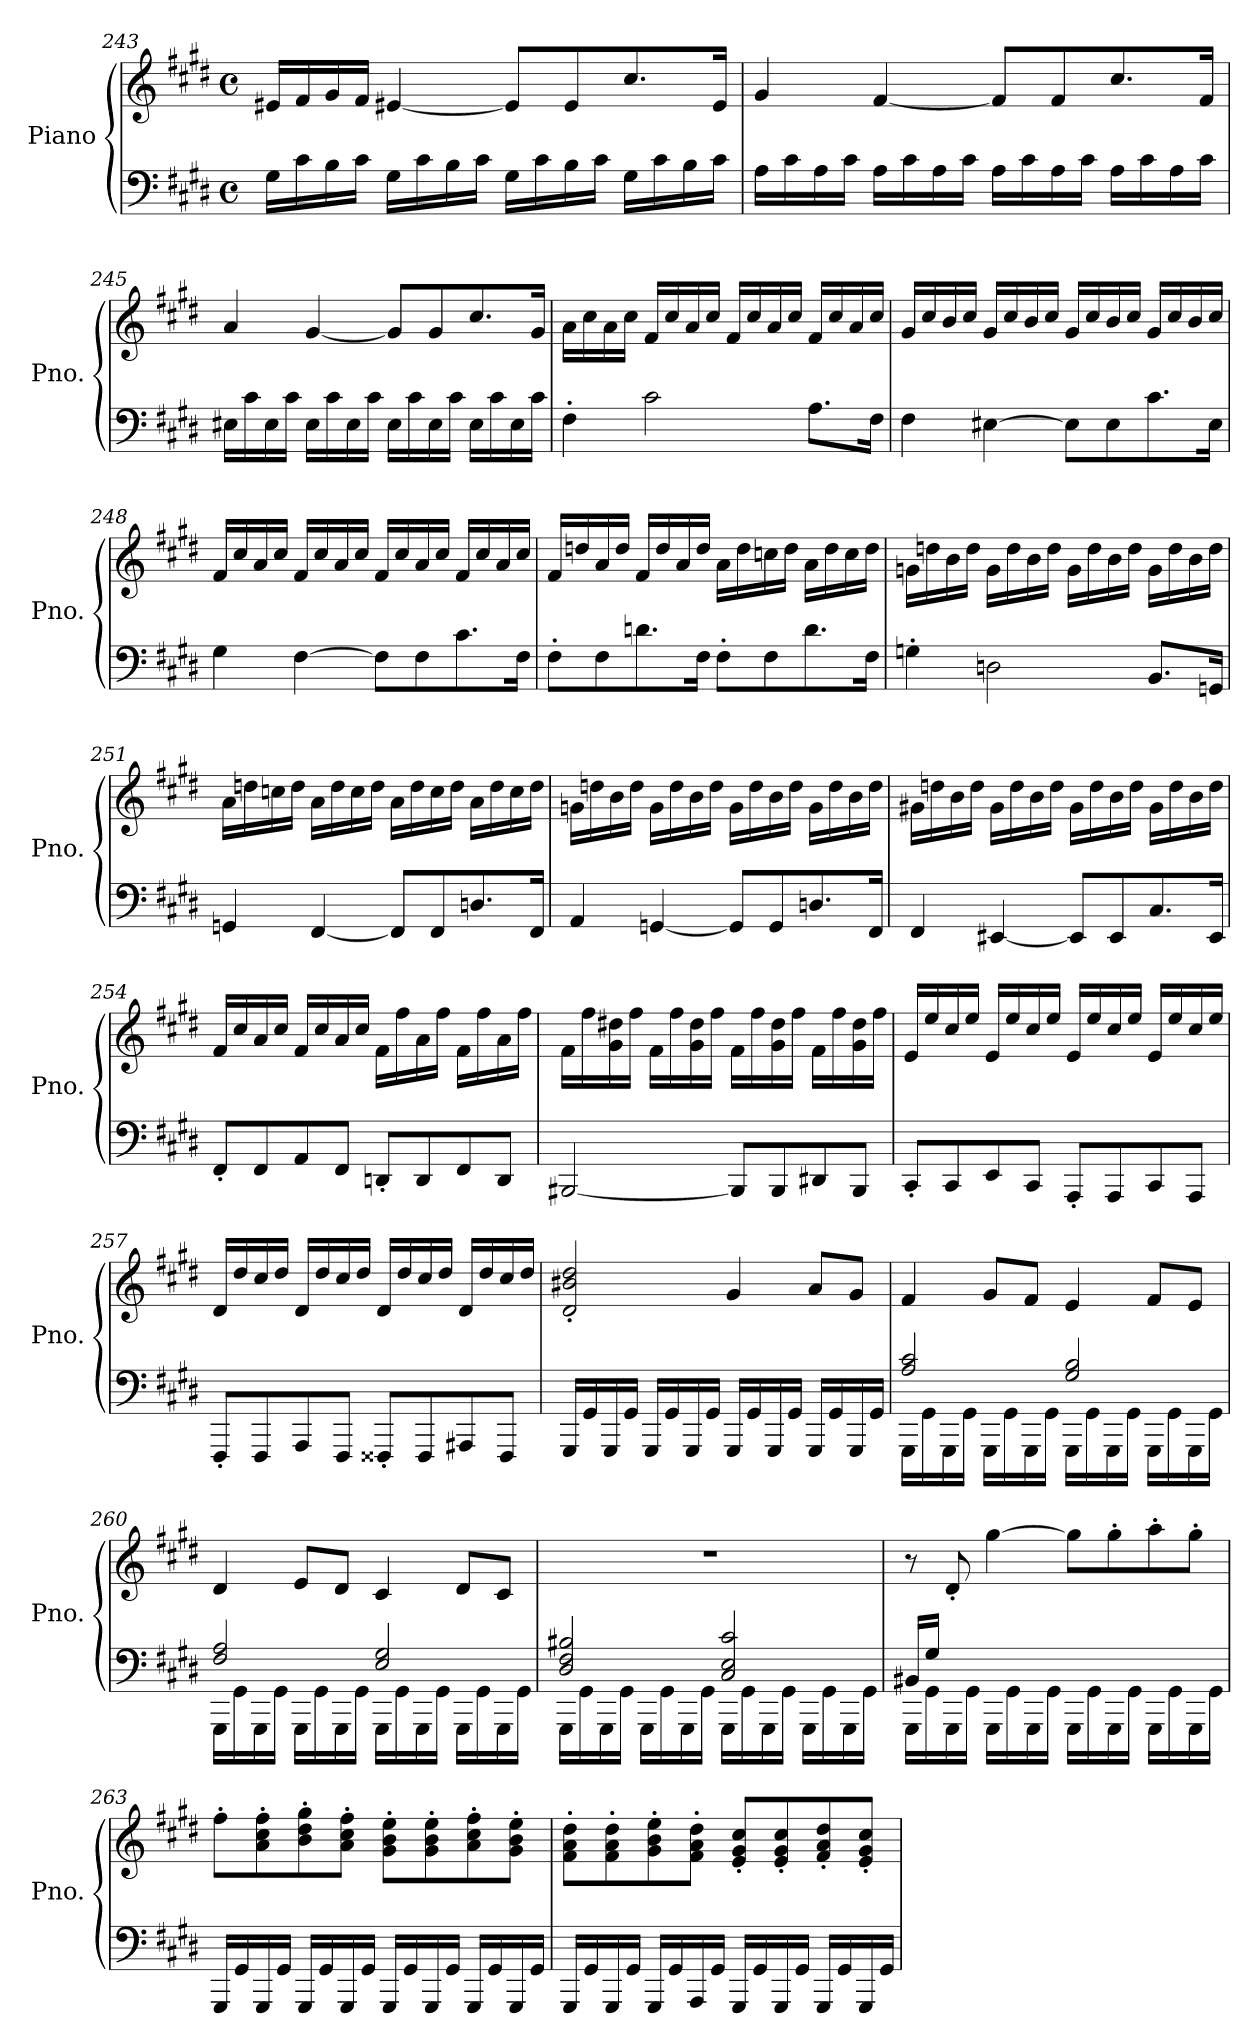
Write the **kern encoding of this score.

**kern	**kern
*part1	*part1
*staff2	*staff1
*I"Piano	*
*I'Pno.	*
*clefF4	*clefG2
*k[f#c#g#d#]	*k[f#c#g#d#]
*M4/4	*M4/4
*met(c)	*met(c)
=243	=243
16G#\LL	16e#X/LL
16c#\	16f#/
16B\	16g#/
16c#\JJ	16f#/JJ
16G#\LL	[4e#X/
16c#\	.
16B\	.
16c#\JJ	.
16G#\LL	8e#/L]
16c#\	.
16B\	8e#/
16c#\JJ	.
16G#\LL	8.cc#/
16c#\	.
16B\	.
16c#\JJ	16e#/Jk
!!LO:LB:g=z
=244	=244
16A\LL	4g#/
16c#\	.
16A\	.
16c#\JJ	.
16A\LL	[4f#/
16c#\	.
16A\	.
16c#\JJ	.
16A\LL	8f#/L]
16c#\	.
16A\	8f#/
16c#\JJ	.
16A\LL	8.cc#/
16c#\	.
16A\	.
16c#\JJ	16f#/Jk
=245	=245
16E#X\LL	4a/
16c#\	.
16E#\	.
16c#\JJ	.
16E#\LL	[4g#/
16c#\	.
16E#\	.
16c#\JJ	.
16E#\LL	8g#/L]
16c#\	.
16E#\	8g#/
16c#\JJ	.
16E#\LL	8.cc#/
16c#\	.
16E#\	.
16c#\JJ	16g#/Jk
!!LO:PB:g=z
=246	=246
4F#'\	16a\LL
.	16cc#\
.	16a\
.	16cc#\JJ
2c#\	16f#/LL
.	16cc#/
.	16a/
.	16cc#/JJ
.	16f#/LL
.	16cc#/
.	16a/
.	16cc#/JJ
8.A\L	16f#/LL
.	16cc#/
.	16a/
16F#\Jk	16cc#/JJ
=247	=247
4F#\	16g#/LL
.	16cc#/
.	16b/
.	16cc#/JJ
[4E#X\	16g#/LL
.	16cc#/
.	16b/
.	16cc#/JJ
8E#\L]	16g#/LL
.	16cc#/
8E#\	16b/
.	16cc#/JJ
8.c#\	16g#/LL
.	16cc#/
.	16b/
16E#\Jk	16cc#/JJ
!!LO:LB:g=z
=248	=248
4G#\	16f#/LL
.	16cc#/
.	16a/
.	16cc#/JJ
[4F#\	16f#/LL
.	16cc#/
.	16a/
.	16cc#/JJ
8F#\L]	16f#/LL
.	16cc#/
8F#\	16a/
.	16cc#/JJ
8.c#\	16f#/LL
.	16cc#/
.	16a/
16F#\Jk	16cc#/JJ
=249	=249
8F#'\L	16f#/LL
.	16ddn/
8F#\	16a/
.	16dd/JJ
8.dn\	16f#/LL
.	16dd/
.	16a/
16F#\Jk	16dd/JJ
8F#'\L	16a\LL
.	16dd\
8F#\	16ccn\
.	16dd\JJ
8.d\	16a\LL
.	16dd\
.	16cc\
16F#\Jk	16dd\JJ
!!LO:LB:g=z
=250	=250
4Gn'\	16gn\LL
.	16ddn\
.	16b\
.	16dd\JJ
2Dn\	16g\LL
.	16dd\
.	16b\
.	16dd\JJ
.	16g\LL
.	16dd\
.	16b\
.	16dd\JJ
8.BB/L	16g\LL
.	16dd\
.	16b\
16GGn/Jk	16dd\JJ
=251	=251
4GGn/	16a\LL
.	16ddn\
.	16ccn\
.	16dd\JJ
[4FF#/	16a\LL
.	16dd\
.	16cc\
.	16dd\JJ
8FF#/L]	16a\LL
.	16dd\
8FF#/	16cc\
.	16dd\JJ
8.Dn/	16a\LL
.	16dd\
.	16cc\
16FF#/Jk	16dd\JJ
!!LO:LB:g=z
=252	=252
4AA/	16gn\LL
.	16ddn\
.	16b\
.	16dd\JJ
[4GGn/	16g\LL
.	16dd\
.	16b\
.	16dd\JJ
8GG/L]	16g\LL
.	16dd\
8GG/	16b\
.	16dd\JJ
8.Dn/	16g\LL
.	16dd\
.	16b\
16FF#/Jk	16dd\JJ
=253	=253
4FF#/	16g#X\LL
.	16ddn\
.	16b\
.	16dd\JJ
[4EE#X/	16g#\LL
.	16dd\
.	16b\
.	16dd\JJ
8EE#/L]	16g#\LL
.	16dd\
8EE#/	16b\
.	16dd\JJ
8.C#/	16g#\LL
.	16dd\
.	16b\
16EE#/Jk	16dd\JJ
!!LO:LB:g=z
=254	=254
8FF#'/L	16f#/LL
.	16cc#/
8FF#/	16a/
.	16cc#/JJ
8AA/	16f#/LL
.	16cc#/
8FF#/J	16a/
.	16cc#/JJ
8DDn'/L	16f#\LL
.	16ff#\
8DD/	16a\
.	16ff#\JJ
8FF#/	16f#\LL
.	16ff#\
8DD/J	16a\
.	16ff#\JJ
=255	=255
[2BBB#X/	16f#\LL
.	16ff#\
.	16g#\ 16dd#X\
.	16ff#\JJ
.	16f#\LL
.	16ff#\
.	16g#\ 16dd#\
.	16ff#\JJ
8BBB#/L]	16f#\LL
.	16ff#\
8BBB#/	16g#\ 16dd#\
.	16ff#\JJ
8DD#X/	16f#\LL
.	16ff#\
8BBB#/J	16g#\ 16dd#\
.	16ff#\JJ
!!LO:LB:g=z
=256	=256
8CC#'/L	16e/LL
.	16ee/
8CC#/	16cc#/
.	16ee/JJ
8EE/	16e/LL
.	16ee/
8CC#/J	16cc#/
.	16ee/JJ
8AAA'/L	16e/LL
.	16ee/
8AAA/	16cc#/
.	16ee/JJ
8CC#/	16e/LL
.	16ee/
8AAA/J	16cc#/
.	16ee/JJ
=257	=257
8FFF#'/L	16d#/LL
.	16dd#/
8FFF#/	16cc#/
.	16dd#/JJ
8AAA/	16d#/LL
.	16dd#/
8FFF#/J	16cc#/
.	16dd#/JJ
8FFF##X'/L	16d#/LL
.	16dd#/
8FFF##/	16cc#/
.	16dd#/JJ
8AAA#X/	16d#/LL
.	16dd#/
8FFF##/J	16cc#/
.	16dd#/JJ
!!LO:PB:g=z
=258	=258
16GGG#/LL	2d#/' 2b#X/' 2dd#/'
16GG#/	.
16GGG#/	.
16GG#/JJ	.
16GGG#/LL	.
16GG#/	.
16GGG#/	.
16GG#/JJ	.
16GGG#/LL	4g#/
16GG#/	.
16GGG#/	.
16GG#/JJ	.
16GGG#/LL	8a/L
16GG#/	.
16GGG#/	8g#/J
16GG#/JJ	.
=259	=259
*^	*
2A/ 2c#/	16GGG#\LL	4f#/
.	16GG#\	.
.	16GGG#\	.
.	16GG#\JJ	.
.	16GGG#\LL	8g#/L
.	16GG#\	.
.	16GGG#\	8f#/J
.	16GG#\JJ	.
2G#/ 2B/	16GGG#\LL	4e/
.	16GG#\	.
.	16GGG#\	.
.	16GG#\JJ	.
.	16GGG#\LL	8f#/L
.	16GG#\	.
.	16GGG#\	8e/J
.	16GG#\JJ	.
!!LO:LB:g=z
=260	=260	=260
2F#/ 2A/	16GGG#\LL	4d#/
.	16GG#\	.
.	16GGG#\	.
.	16GG#\JJ	.
.	16GGG#\LL	8e/L
.	16GG#\	.
.	16GGG#\	8d#/J
.	16GG#\JJ	.
2E/ 2G#/	16GGG#\LL	4c#/
.	16GG#\	.
.	16GGG#\	.
.	16GG#\JJ	.
.	16GGG#\LL	8d#/L
.	16GG#\	.
.	16GGG#\	8c#/J
.	16GG#\JJ	.
=261	=261	=261
2D#/ 2F#/ 2B#X/	16GGG#\LL	1r
.	16GG#\	.
.	16GGG#\	.
.	16GG#\JJ	.
.	16GGG#\LL	.
.	16GG#\	.
.	16GGG#\	.
.	16GG#\JJ	.
2C#/ 2E/ 2c#/	16GGG#\LL	.
.	16GG#\	.
.	16GGG#\	.
.	16GG#\JJ	.
.	16GGG#\LL	.
.	16GG#\	.
.	16GGG#\	.
.	16GG#\JJ	.
!!LO:LB:g=z
=262	=262	=262
16BB#X/LL	16GGG#\LL	8r
16G#/JJ	16GG#\	.
8ryy	16GGG#\	8d#'/
.	16GG#\JJ	.
4ryy	16GGG#\LL	[4gg#\
.	16GG#\	.
.	16GGG#\	.
.	16GG#\JJ	.
2ryy	16GGG#\LL	8gg#\L]
.	16GG#\	.
.	16GGG#\	8gg#'\
.	16GG#\JJ	.
.	16GGG#\LL	8aa'\
.	16GG#\	.
.	16GGG#\	8gg#'\J
.	16GG#\JJ	.
*v	*v	*
=263	=263
16GGG#/LL	8ff#'\L
16GG#/	.
16GGG#/	8a\' 8cc#\' 8ff#\'
16GG#/JJ	.
16GGG#/LL	8b\' 8dd#\' 8gg#\'
16GG#/	.
16GGG#/	8a\' 8cc#\' 8ff#\'J
16GG#/JJ	.
16GGG#/LL	8g#\' 8b\' 8ee\'L
16GG#/	.
16GGG#/	8g#\' 8b\' 8ee\'
16GG#/JJ	.
16GGG#/LL	8a\' 8cc#\' 8ff#\'
16GG#/	.
16GGG#/	8g#\' 8b\' 8ee\'J
16GG#/JJ	.
!!LO:LB:g=z
=264	=264
16GGG#/LL	8f#\' 8a\' 8dd#\'L
16GG#/	.
16GGG#/	8f#\' 8a\' 8dd#\'
16GG#/JJ	.
16GGG#/LL	8g#\' 8b\' 8ee\'
16GG#/	.
16AAA/	8f#\' 8a\' 8dd#\'J
16GG#/JJ	.
16GGG#/LL	8e/' 8g#/' 8cc#/'L
16GG#/	.
16GGG#/	8e/' 8g#/' 8cc#/'
16GG#/JJ	.
16GGG#/LL	8f#/' 8a/' 8dd#/'
16GG#/	.
16GGG#/	8e/' 8g#/' 8cc#/'J
16GG#/JJ	.
=	=
*-	*-
